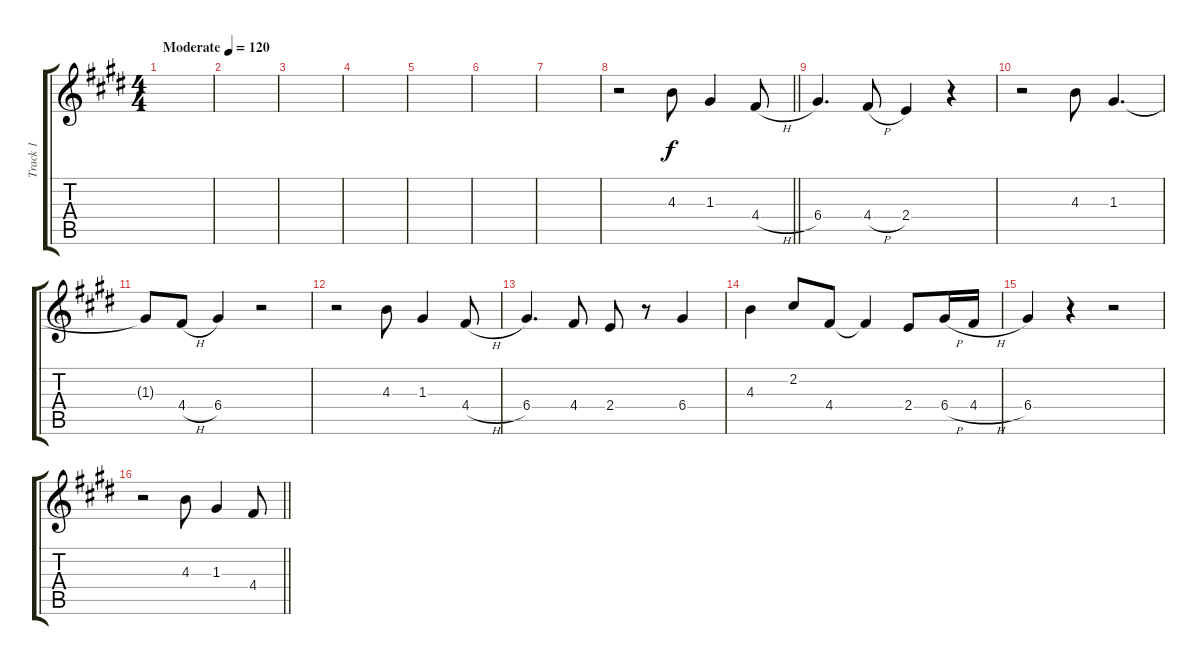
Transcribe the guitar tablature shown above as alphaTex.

\track ("Track 1" "Track 1") {instrument electricguitarjazz}
\staff {score tabs}
\tuning (E4 B3 G3 D3 A2 E2) {hide}
\ts (4 4)
\tempo (120 "Moderate")
\clef g2
\ks e
|
|
|
|
|
|
|
\barLineRight lightlight
r.2 4.3.8 1.3.4 4.4{h}.8 |
6.4.4{d} 4.4{h}.8 2.4.4 r.4 |
r.2 4.3.8 1.3.4{d} |
1.3{t}.8 4.4{h}.8 6.4.4 r.2 |
r.2 4.3.8 1.3.4 4.4{h}.8 |
6.4.4{d} 4.4.8 2.4.8 r.8 6.4.4 |
4.3.4 2.2.8 4.4.8 4.4{t}.4 2.4.8 6.4{h}.16 4.4{h}.16 |
6.4.4 r.4 r.2 |
\barLineRight lightlight
r.2 4.3.8 1.3.4 4.4{h}.8
